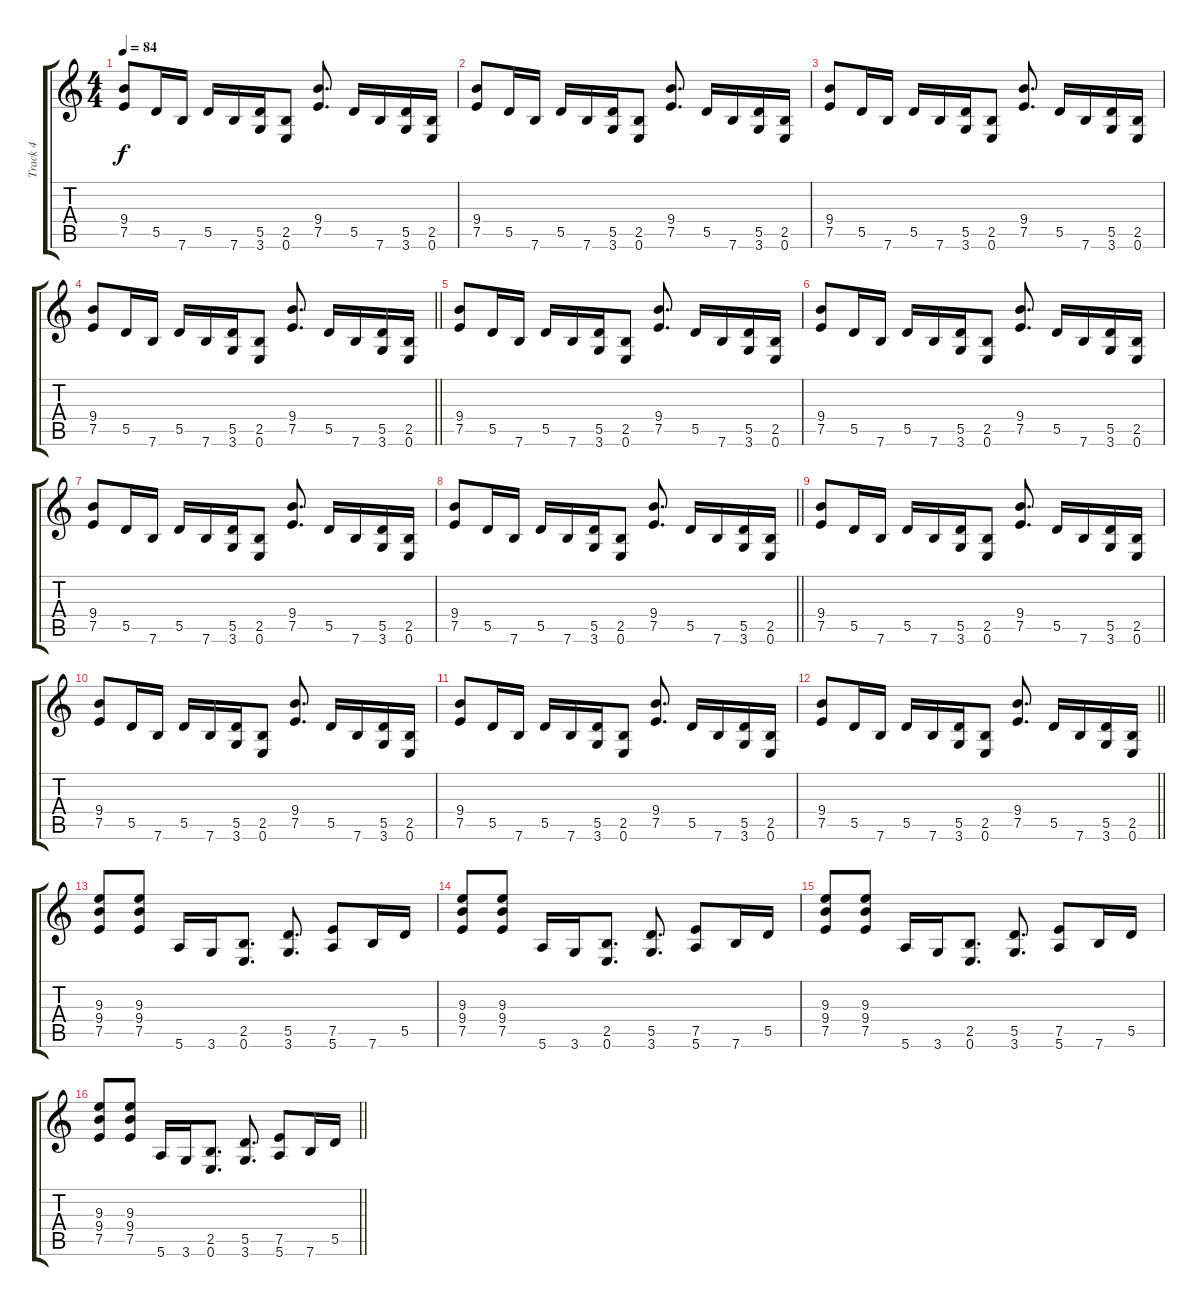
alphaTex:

\track ("Track 4" "Track 4") {instrument overdrivenguitar}
\staff {score tabs}
\tuning (E4 B3 G3 D3 A2 E2) {hide}
\ts (4 4)
\tempo 84
\clef g2
\ks c
(9.4 7.5).8{dy f volume 16} 5.5.16 7.6.16 5.5.16 7.6.16 (5.5 3.6).16 (2.5 0.6).8 (9.4 7.5).8{d} 5.5.16 7.6.16 (5.5 3.6).16 (2.5 0.6).16 |
(9.4 7.5).8 5.5.16 7.6.16 5.5.16 7.6.16 (5.5 3.6).16 (2.5 0.6).8 (9.4 7.5).8{d} 5.5.16 7.6.16 (5.5 3.6).16 (2.5 0.6).16 |
(9.4 7.5).8 5.5.16 7.6.16 5.5.16 7.6.16 (5.5 3.6).16 (2.5 0.6).8 (9.4 7.5).8{d} 5.5.16 7.6.16 (5.5 3.6).16 (2.5 0.6).16 |
\barLineRight lightlight
(9.4 7.5).8 5.5.16 7.6.16 5.5.16 7.6.16 (5.5 3.6).16 (2.5 0.6).8 (9.4 7.5).8{d} 5.5.16 7.6.16 (5.5 3.6).16 (2.5 0.6).16 |
(9.4 7.5).8 5.5.16 7.6.16 5.5.16 7.6.16 (5.5 3.6).16 (2.5 0.6).8 (9.4 7.5).8{d} 5.5.16 7.6.16 (5.5 3.6).16 (2.5 0.6).16 |
(9.4 7.5).8 5.5.16 7.6.16 5.5.16 7.6.16 (5.5 3.6).16 (2.5 0.6).8 (9.4 7.5).8{d} 5.5.16 7.6.16 (5.5 3.6).16 (2.5 0.6).16 |
(9.4 7.5).8 5.5.16 7.6.16 5.5.16 7.6.16 (5.5 3.6).16 (2.5 0.6).8 (9.4 7.5).8{d} 5.5.16 7.6.16 (5.5 3.6).16 (2.5 0.6).16 |
\barLineRight lightlight
(9.4 7.5).8 5.5.16 7.6.16 5.5.16 7.6.16 (5.5 3.6).16 (2.5 0.6).8 (9.4 7.5).8{d} 5.5.16 7.6.16 (5.5 3.6).16 (2.5 0.6).16 |
(9.4 7.5).8 5.5.16 7.6.16 5.5.16 7.6.16 (5.5 3.6).16 (2.5 0.6).8 (9.4 7.5).8{d} 5.5.16 7.6.16 (5.5 3.6).16 (2.5 0.6).16 |
(9.4 7.5).8 5.5.16 7.6.16 5.5.16 7.6.16 (5.5 3.6).16 (2.5 0.6).8 (9.4 7.5).8{d} 5.5.16 7.6.16 (5.5 3.6).16 (2.5 0.6).16 |
(9.4 7.5).8 5.5.16 7.6.16 5.5.16 7.6.16 (5.5 3.6).16 (2.5 0.6).8 (9.4 7.5).8{d} 5.5.16 7.6.16 (5.5 3.6).16 (2.5 0.6).16 |
\barLineRight lightlight
(9.4 7.5).8 5.5.16 7.6.16 5.5.16 7.6.16 (5.5 3.6).16 (2.5 0.6).8 (9.4 7.5).8{d} 5.5.16 7.6.16 (5.5 3.6).16 (2.5 0.6).16 |
(9.3 9.4 7.5).8 (9.3 9.4 7.5).8 5.6.16 3.6.16 (2.5 0.6).8{d} (5.5 3.6).8{d} (7.5 5.6).8 7.6.16 5.5.16 |
(9.3 9.4 7.5).8 (9.3 9.4 7.5).8 5.6.16 3.6.16 (2.5 0.6).8{d} (5.5 3.6).8{d} (7.5 5.6).8 7.6.16 5.5.16 |
(9.3 9.4 7.5).8 (9.3 9.4 7.5).8 5.6.16 3.6.16 (2.5 0.6).8{d} (5.5 3.6).8{d} (7.5 5.6).8 7.6.16 5.5.16 |
\barLineRight lightlight
(9.3 9.4 7.5).8 (9.3 9.4 7.5).8 5.6.16 3.6.16 (2.5 0.6).8{d} (5.5 3.6).8{d} (7.5 5.6).8 7.6.16 5.5.16
